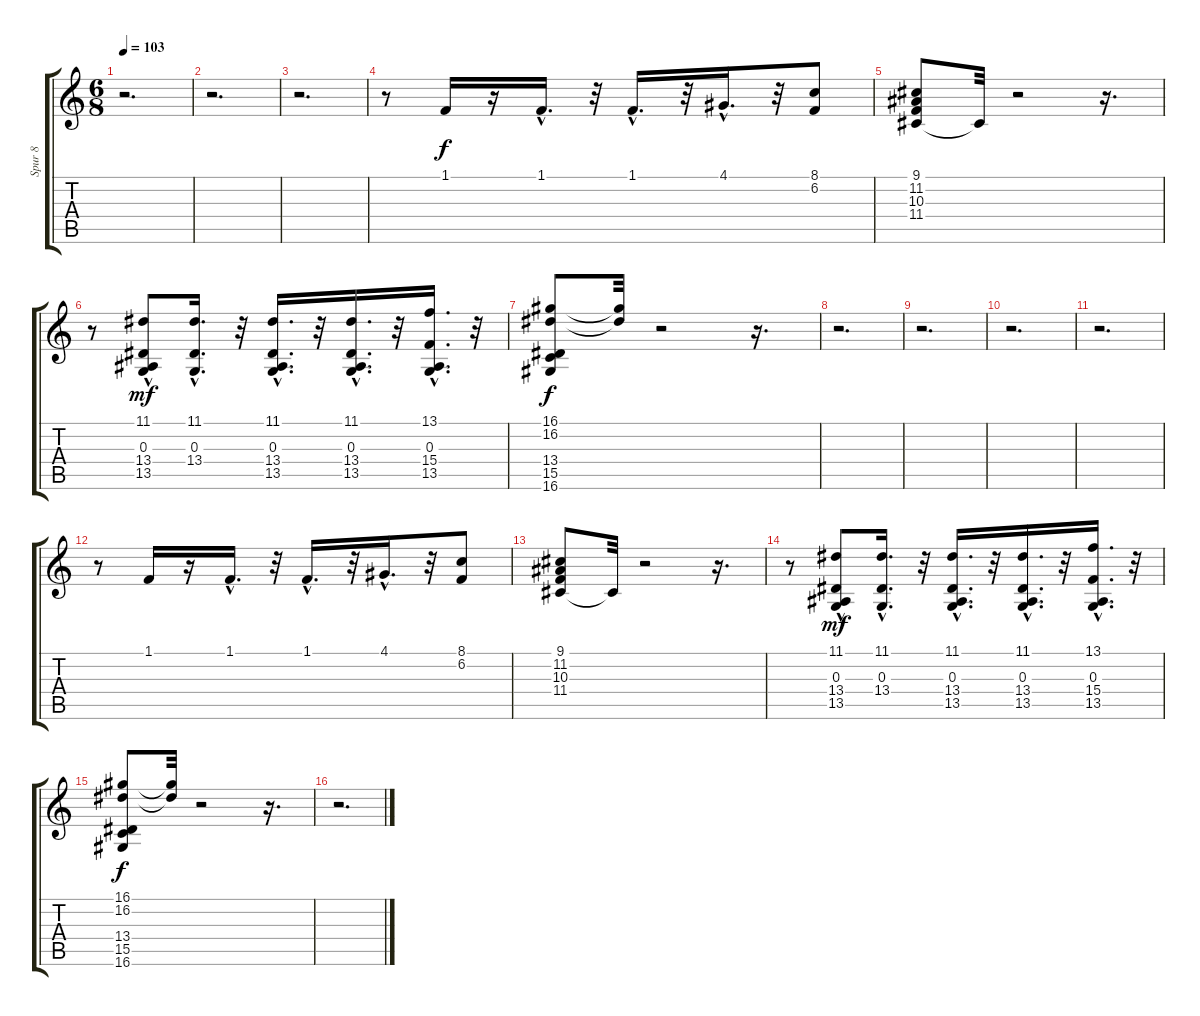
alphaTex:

\track ("Spur 8" "Spur 8") {instrument acousticgrandpiano}
\staff {score tabs}
\tuning (E4 B3 G3 D3 A2 E2) {hide}
\ts (6 8)
\tempo 103
\clef g2
\ks c
r.2{d dy f} |
r.2{d} |
r.2{d} |
r.8 1.1.16{volume 10 instrument fx5brightness} r.16 1.1{hac}.16{d} r.32 1.1{hac}.16{d} r.32 4.1{hac}.16{d} r.32 (8.1 6.2).8 |
(9.1 11.2 10.3 11.4).8 11.4{t}.32 r.2 r.16{d} |
r.8 (11.1{hac} 0.3 13.4 13.5{hac}).8{dy mf} (11.1{hac} 0.3 13.4).16{d} r.32 (11.1 0.3 13.4 13.5{hac}).16{d} r.32 (11.1{hac} 0.3 13.4 13.5).16{d} r.32 (13.1{hac} 0.3 15.4 13.5).16{d} r.32 |
(16.1 16.2 13.4 15.5 16.6).8{dy f} (16.1{t} 16.2{t}).32 r.2 r.16{d} |
r.2{d} |
r.2{d} |
r.2{d} |
r.2{d} |
r.8 1.1.16 r.16 1.1{hac}.16{d} r.32 1.1{hac}.16{d} r.32 4.1{hac}.16{d} r.32 (8.1 6.2).8 |
(9.1 11.2 10.3 11.4).8 11.4{t}.32 r.2 r.16{d} |
r.8 (11.1{hac} 0.3 13.4 13.5{hac}).8{dy mf} (11.1{hac} 0.3 13.4).16{d} r.32 (11.1 0.3 13.4 13.5{hac}).16{d} r.32 (11.1{hac} 0.3 13.4 13.5).16{d} r.32 (13.1{hac} 0.3 15.4 13.5).16{d} r.32 |
(16.1 16.2 13.4 15.5 16.6).8{dy f} (16.1{t} 16.2{t}).32 r.2 r.16{d} |
r.2{d}
